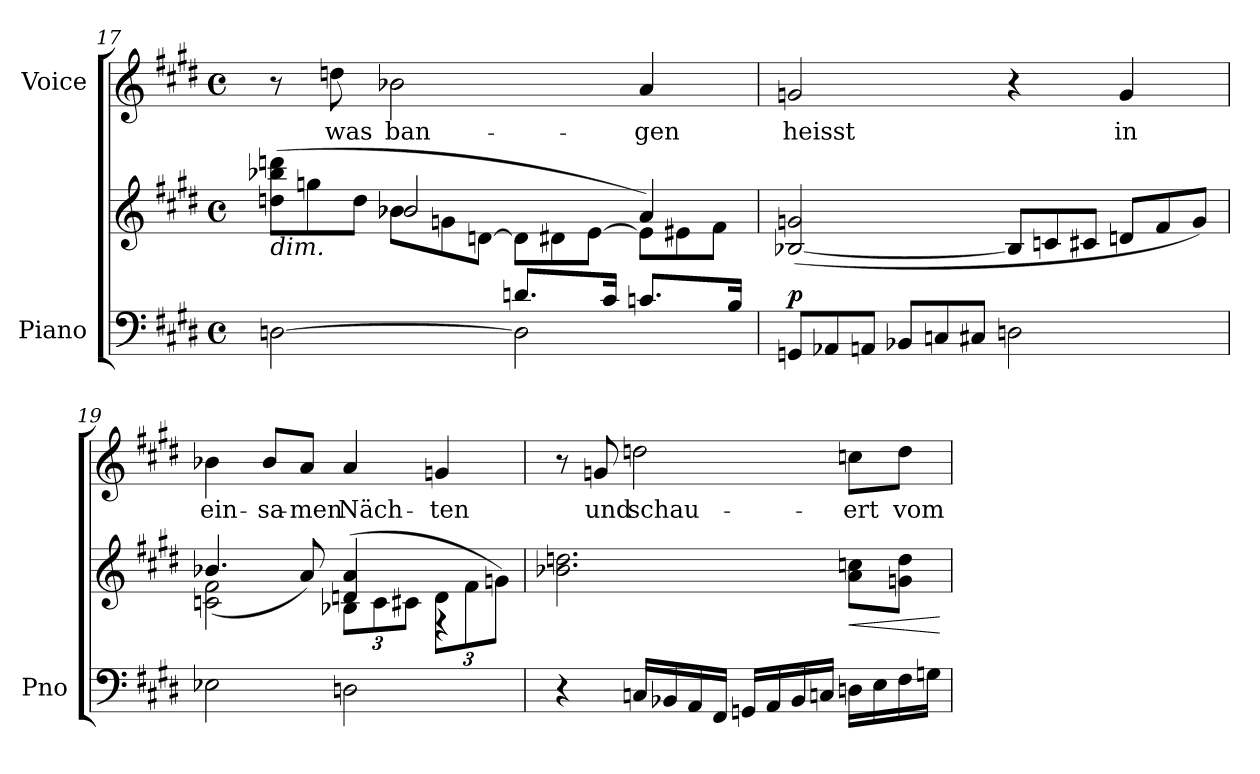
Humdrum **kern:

**kern	**kern	**dynam	**kern	**text
*part2	*part2	*part2	*part1	*part1
*staff3	*staff2	*staff2/3	*staff1	*staff1
*I"Piano	*	*	*I"Voice	*
*I'Pno	*	*	*	*
*clefF4	*clefG2	*	*clefG2	*
*k[f#c#g#d#]	*k[f#c#g#d#]	*	*k[f#c#g#d#]	*
*M4/4	*M4/4	*	*M4/4	*
*met(c)	*met(c)	*	*met(c)	*
=17	=17	=17	=17	=17
*^	*	*	*	*
*	*	*Xtuplet	*	*	*
*	*	*^	*	*	*
!	!	!LO:TX:b:i:t=dim.	!	!	!	!
[2Dn\	2ryy	(>12ddn\ 12bb-X\ 12dddn\L	4ryy	.	8r	.
.	.	12ggn\	.	.	.	.
!	!	!	!	!	!	!LO:LY:b
.	.	.	.	.	8ddn\	was
.	.	12dd\J	.	.	.	.
!	!	!	!	!	!	!LO:LY:b
.	.	12b-X\L	2b-/	.	2b-X\	ban-
.	.	12gn\	.	.	.	.
.	.	[12dn\J	.	.	.	.
2D\]	8.dn/L	12d\L]	.	.	.	.
.	.	12d#X\	.	.	.	.
.	.	[12e\J	.	.	.	.
.	16c#/Jk	.	.	.	.	.
!	!	!	!	!	!	!LO:LY:b
.	8.cn/L	12e\L]	4a/)	.	4a/	-gen
.	.	12e#X\	.	.	.	.
.	.	12f#\J	.	.	.	.
.	16B/Jk	.	.	.	.	.
*v	*v	*	*	*	*	*
*	*v	*v	*	*	*
=18	=18	=18	=18	=18
*Xtuplet	*	*	*	*
*^	*	*	*	*
!	!	!	!LO:DY:a=2	!	!LO:LY:b
*v	*v	*	*	*	*
12GGn/L	(>[2B-X/ 2gn/	p	2gn/	heisst
12AA-X/	.	.	.	.
12AAn/J	.	.	.	.
12BB-X/L	.	.	.	.
12Cn/	.	.	.	.
12C#X/J	.	.	.	.
2Dn\	12B-/L]	.	4r	.
.	12cn/	.	.	.
.	12c#X/J	.	.	.
!	!	!	!	!LO:LY:b
.	12dn/L	.	4g/	in
.	12f#/	.	.	.
.	12g/J)	.	.	.
!!LO:LB:g=z
=19	=19	=19	=19	=19
*	*^	*	*	*
!	!	!	!	!	!LO:LY:b
2E-X\	2cn\ 2f#\	(4.b-X/	.	4b-X\	ein-
!	!	!	!	!	!LO:LY:b
.	.	.	.	8b-/L	-sa-
!	!	!	!	!	!LO:LY:b
.	.	8a/)	.	8a/J	-men
*	*tuplet	*	*	*	*
*	*Xbrackettup	*	*	*	*
!	!	!	!	!	!LO:LY:b
2Dn\	(12B-X\L	4dn/ 4a/	.	4a/	Näch-
.	12c\	.	.	.	.
.	12c#X\J	.	.	.	.
!	!	!	!	!	!LO:LY:b
.	12d\L	4r	.	4gn/	-ten
.	12f#\	.	.	.	.
.	12gn\J)	.	.	.	.
*	*v	*v	*	*	*
=20	=20	=20	=20	=20
4r	2.b-X\ 2.ddn\	.	8r	.
!	!	!	!	!LO:LY:b
.	.	.	8gn/	und
!	!	!	!	!LO:LY:b
16Cn/LL	.	.	2ddn\	schau-
16BB-X/	.	.	.	.
16AA/	.	.	.	.
16FF#/JJ	.	.	.	.
16GGn/LL	.	.	.	.
16AA/	.	.	.	.
16BB-/	.	.	.	.
16Cn/JJ	.	.	.	.
!	!	!LO:HP:b	!	!LO:LY:b
16Dn\LL	8a\ 8ccn\L	<	8ccn\L	-ert
16E\	.	.	.	.
!	!	!	!	!LO:LY:b
16F#\	8gn\ 8dd\J	.	8dd\J	vom
16Gn\JJ	.	.	.	.
.	.	[	.	.
=	=	=	=	=
*-	*-	*-	*-	*-
